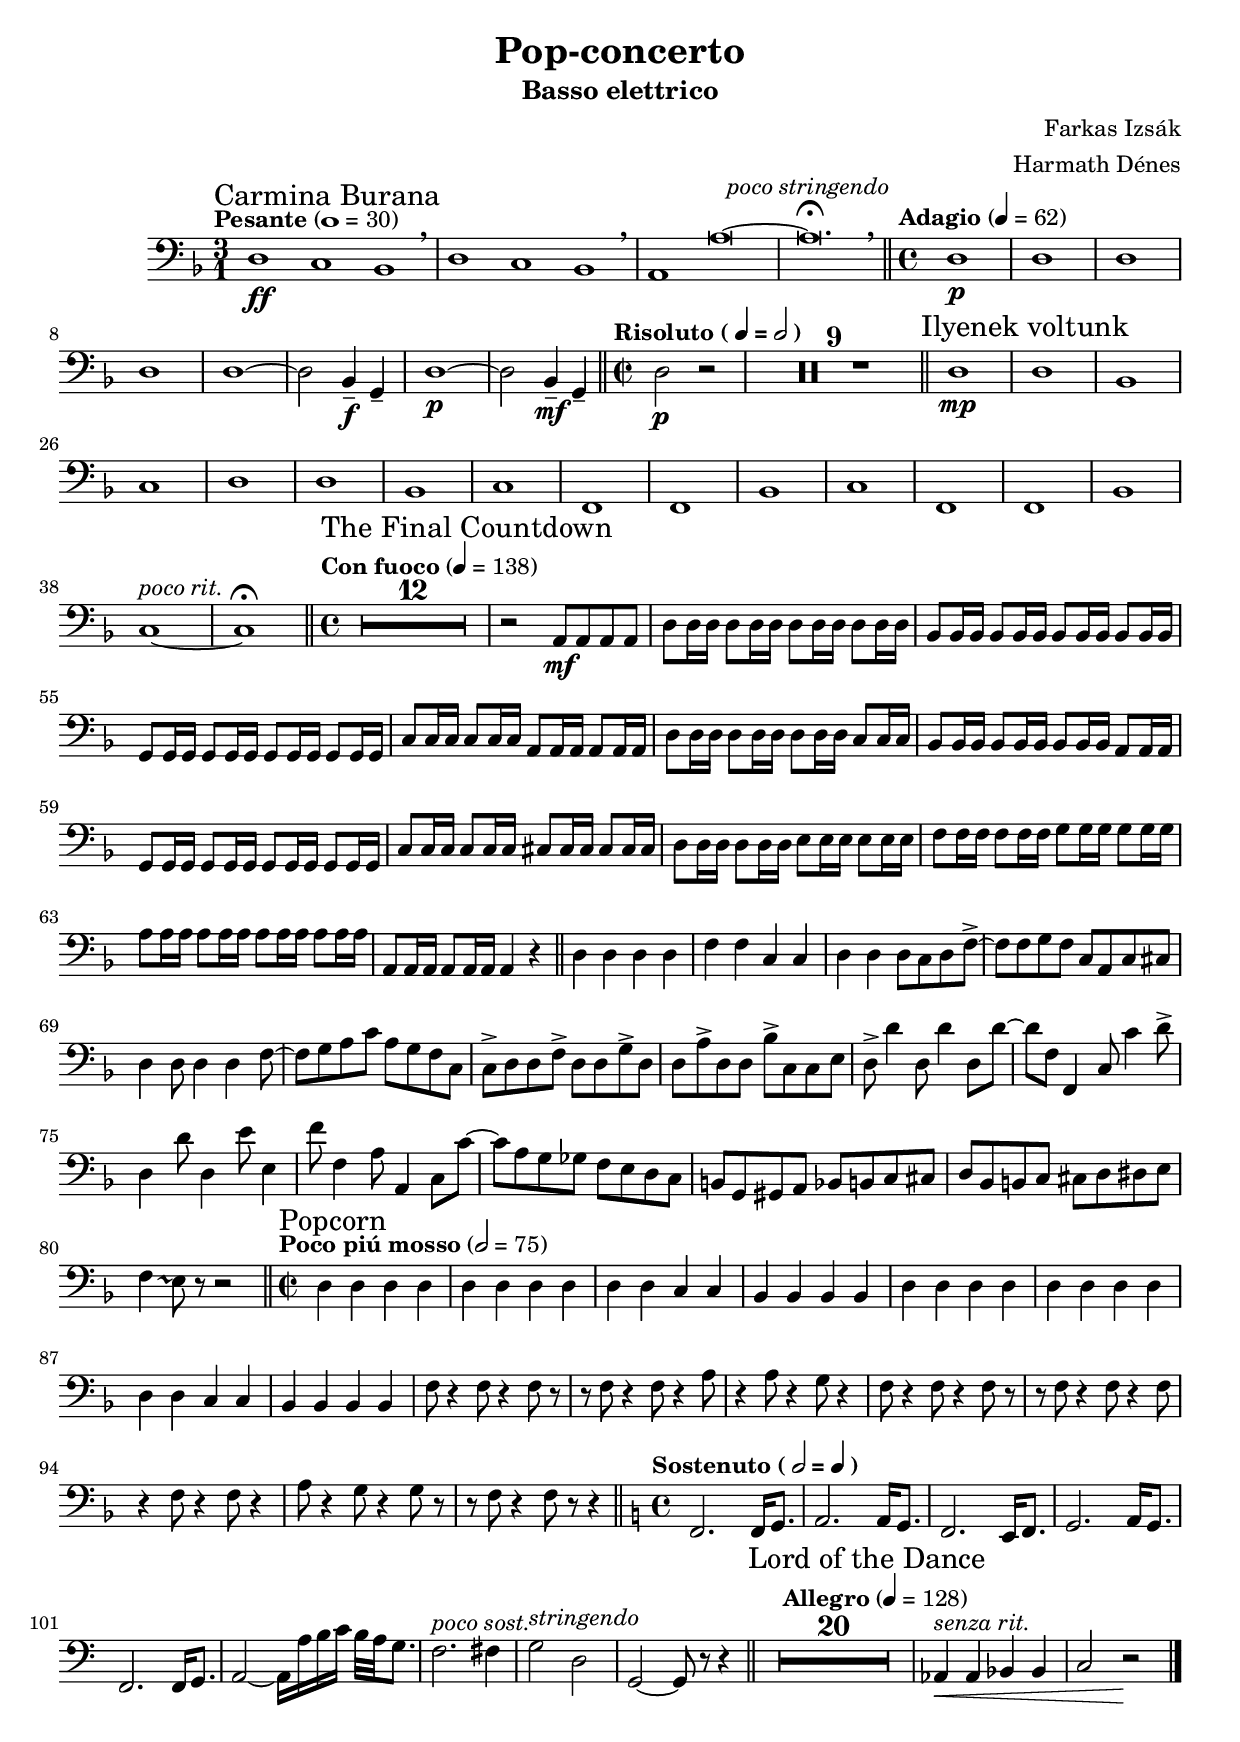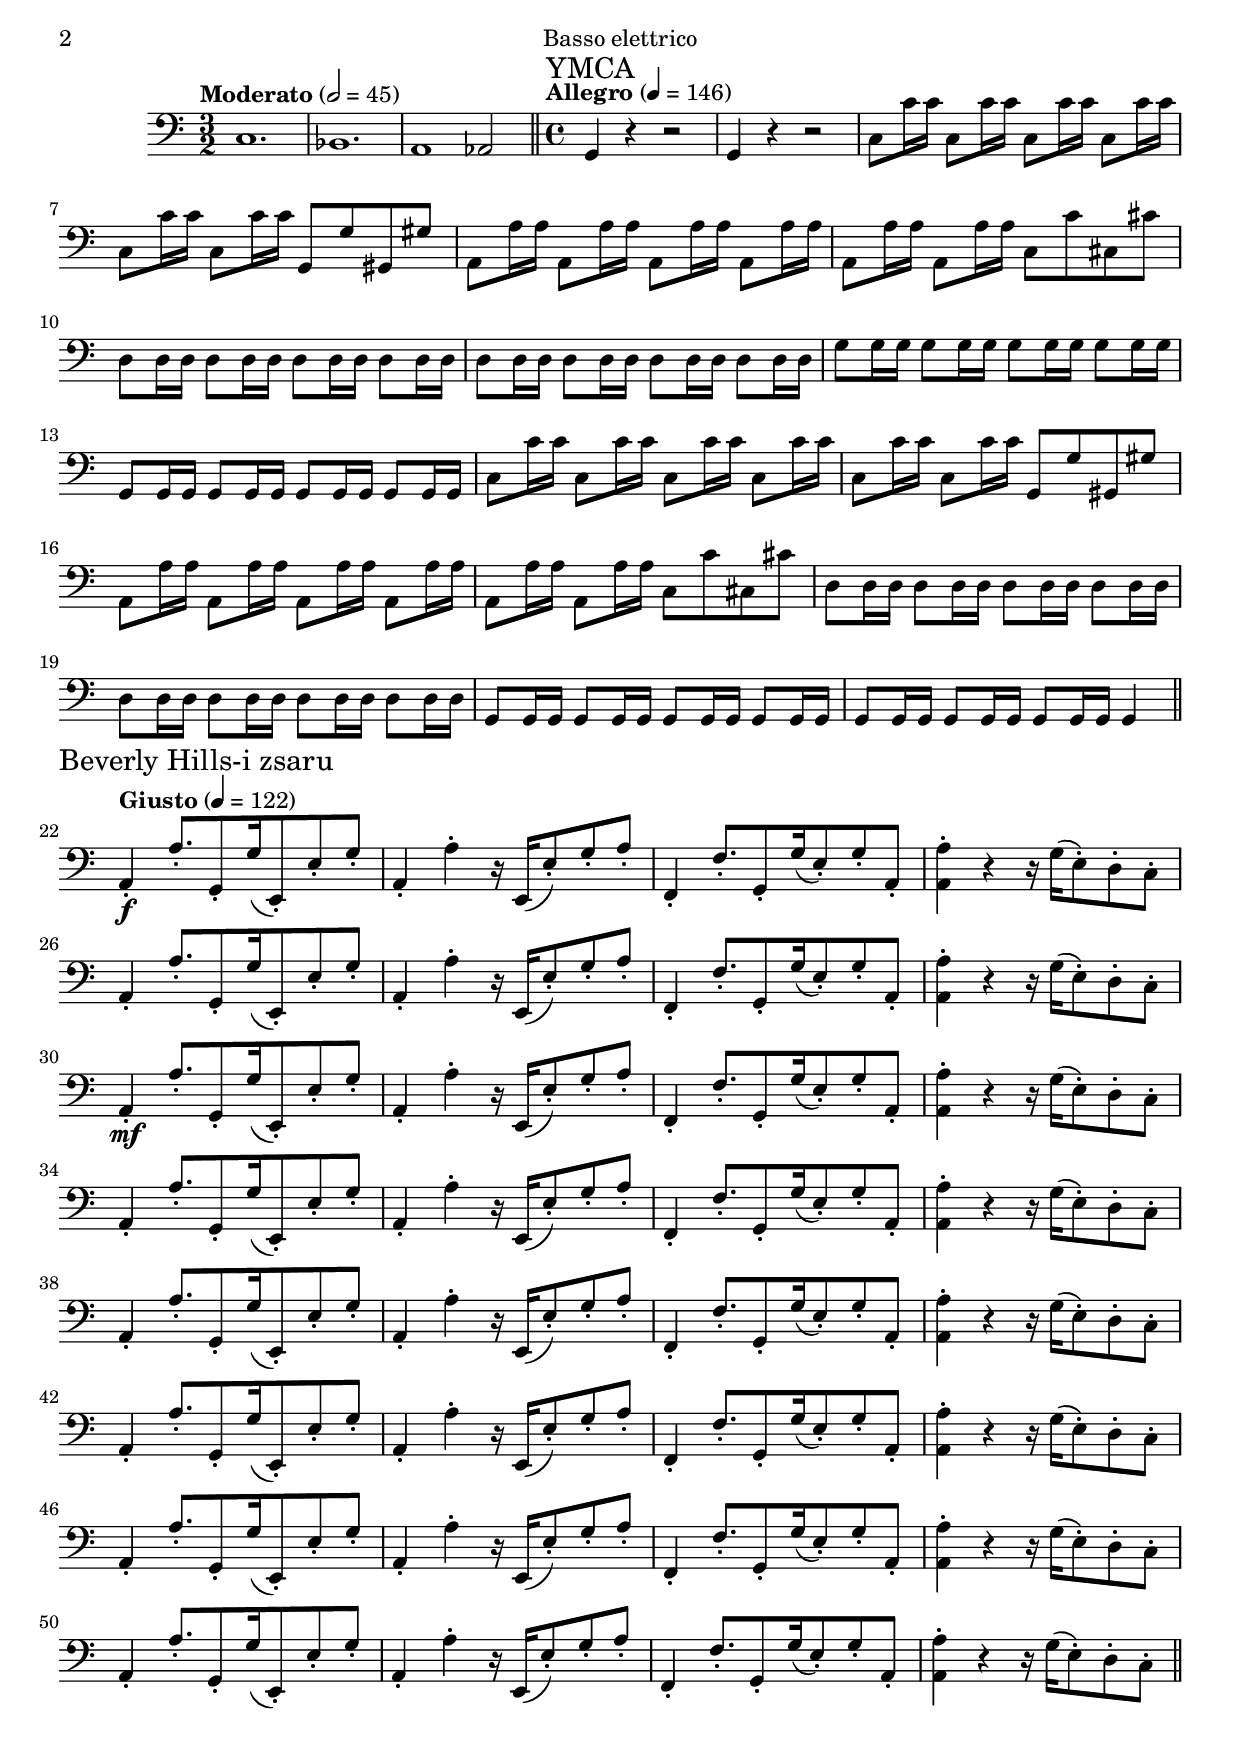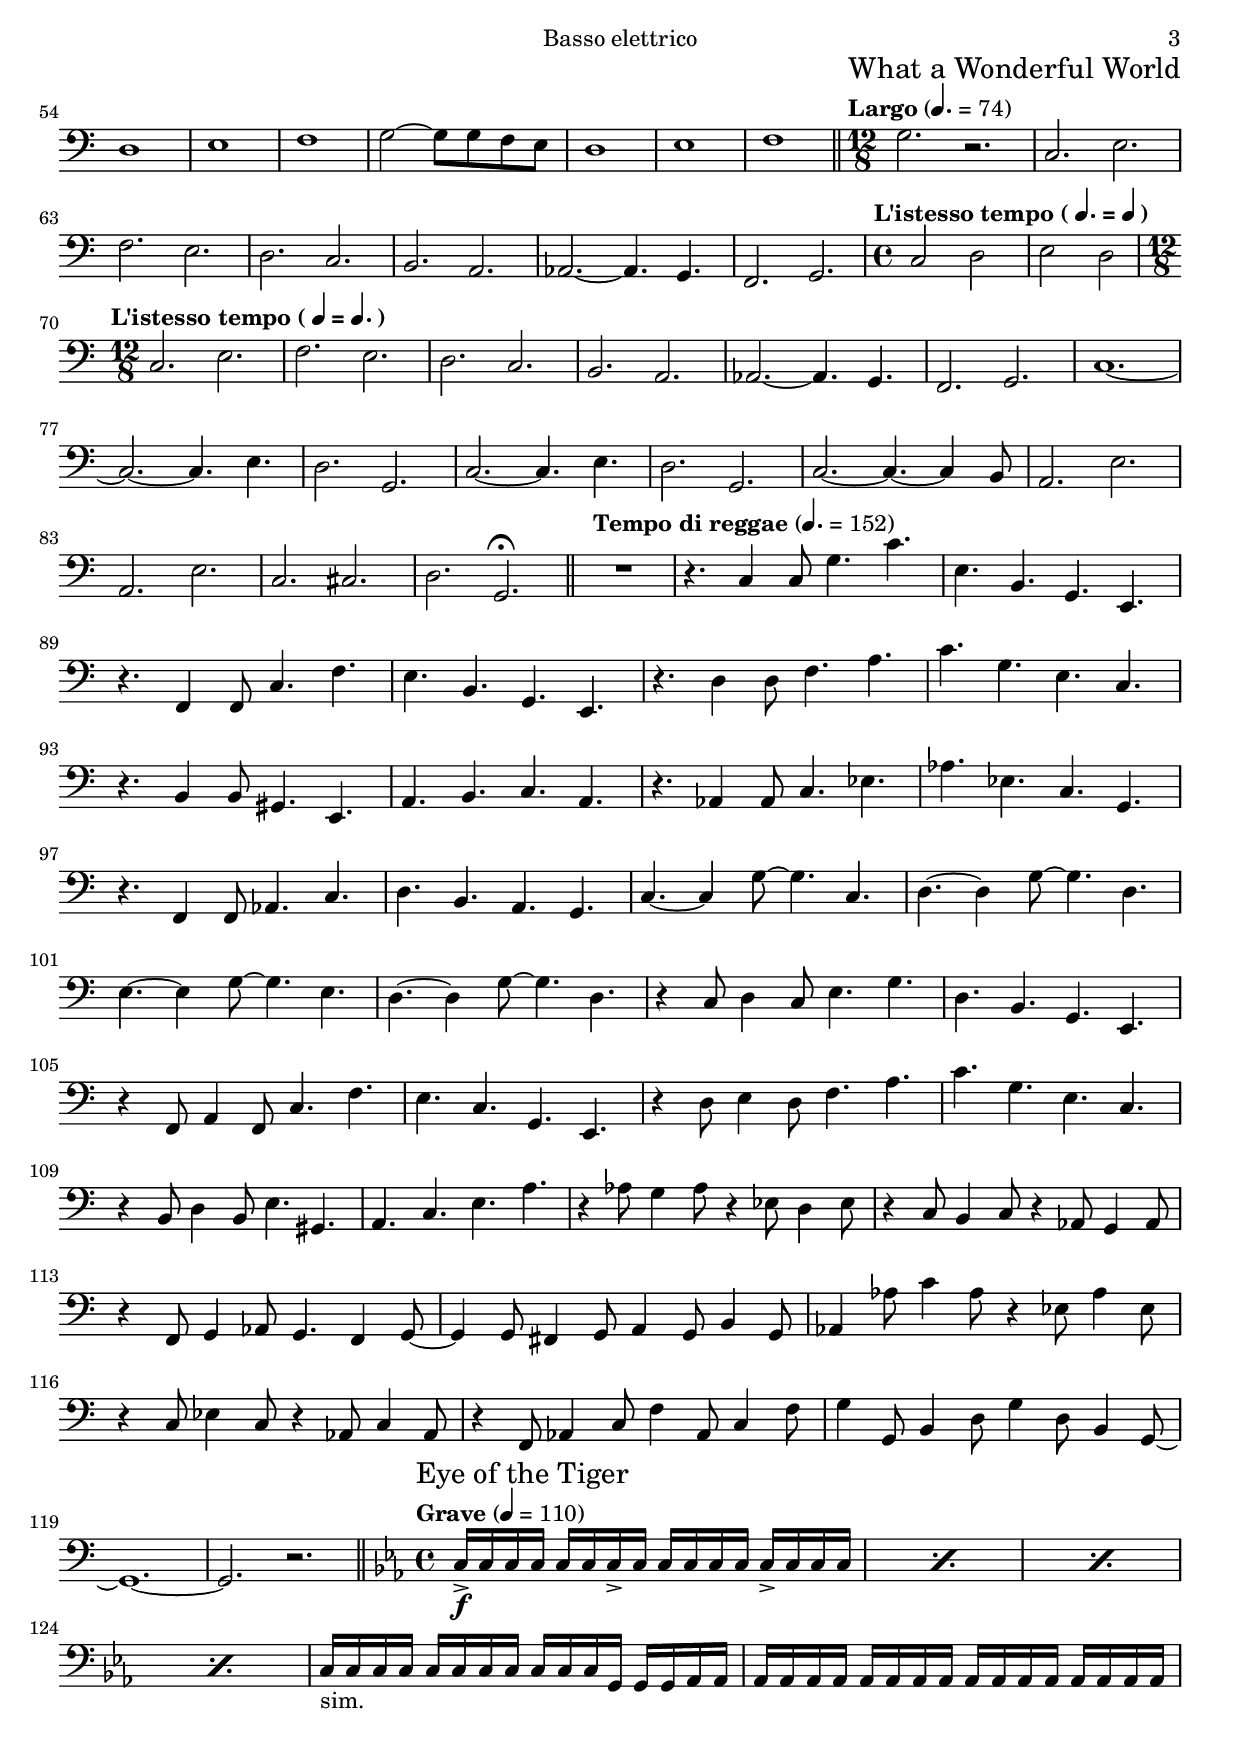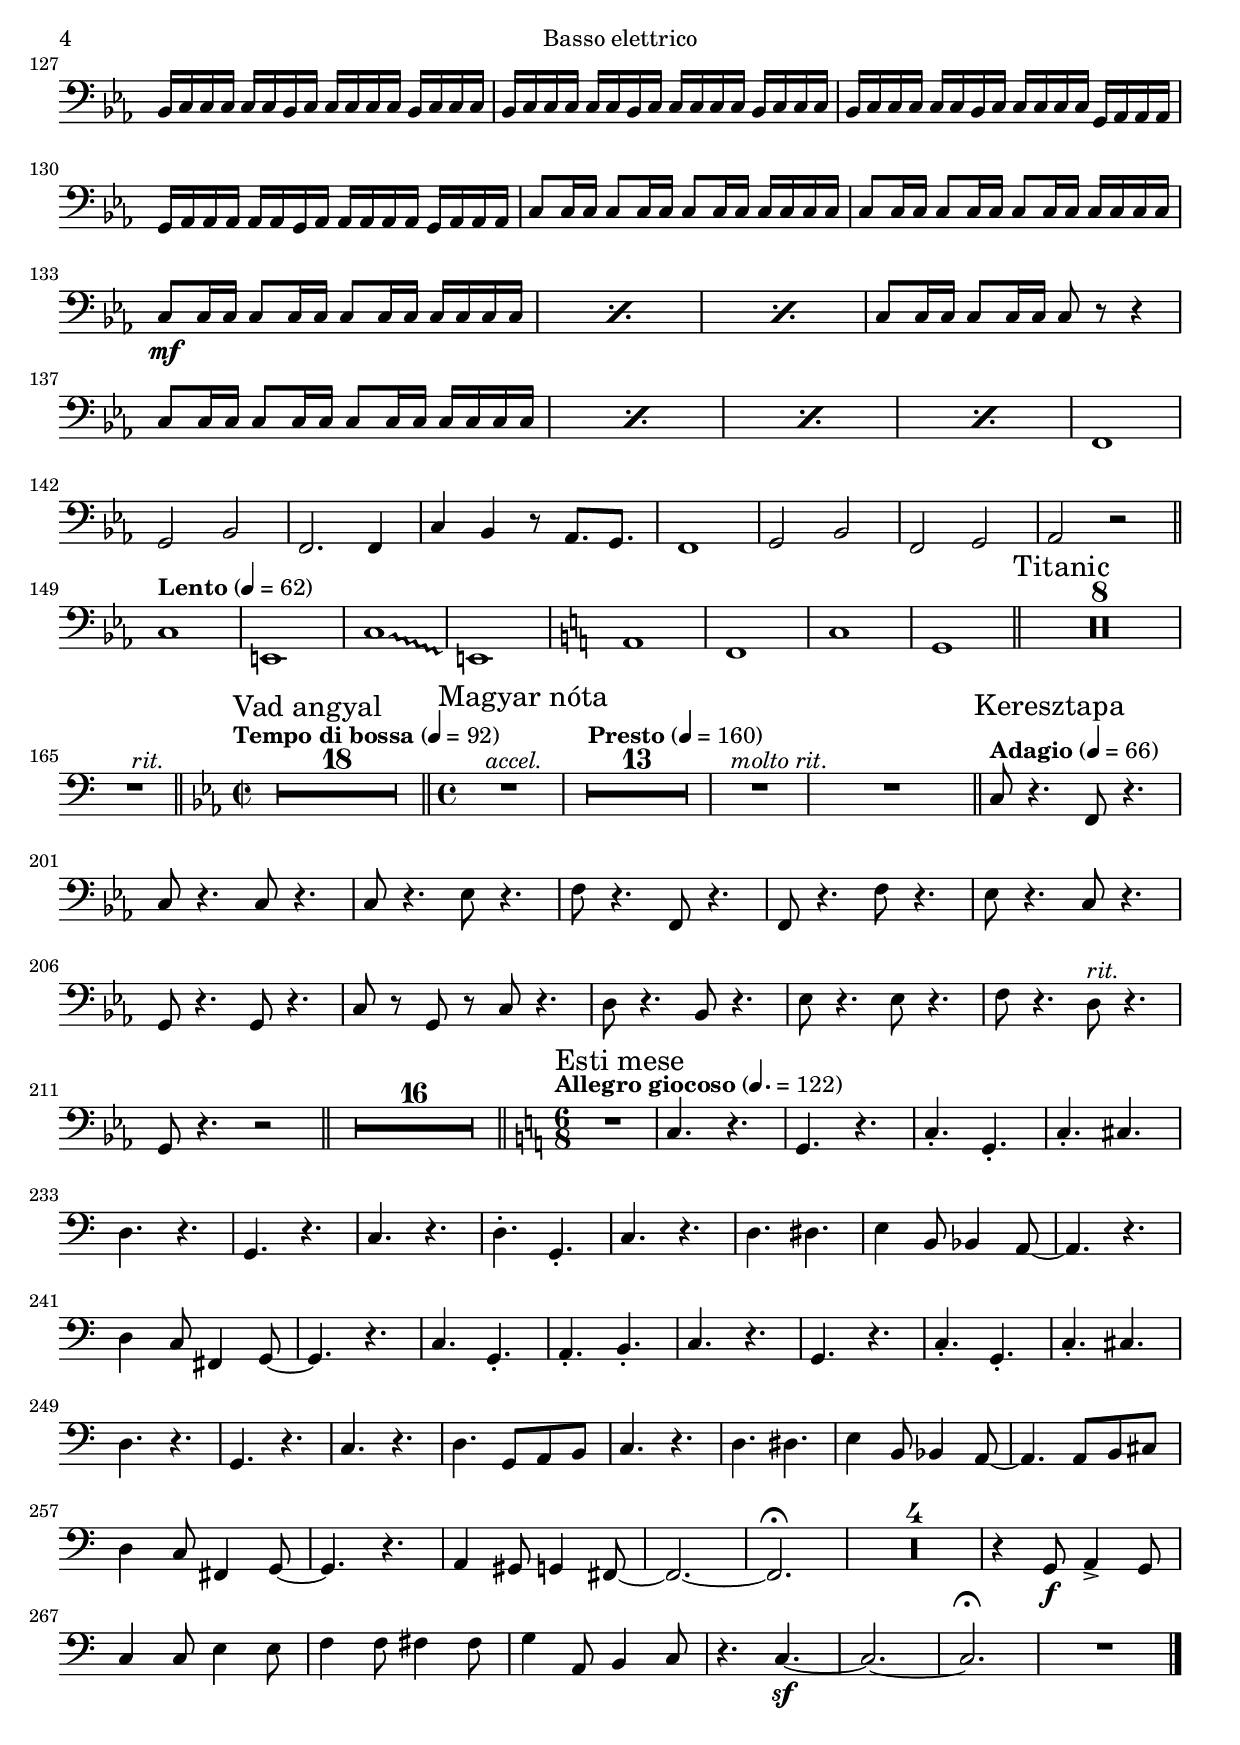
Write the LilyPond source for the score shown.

\include "Global.ly"

\header { instrument = "Basso elettrico" }

\score { << \GlobalMI \\ \oneVoice \BassoElettricoMI >> }

\score { << \GlobalMII \\ \oneVoice \BassoElettricoMII >> }

\paper { ragged-last-bottom = ##f }